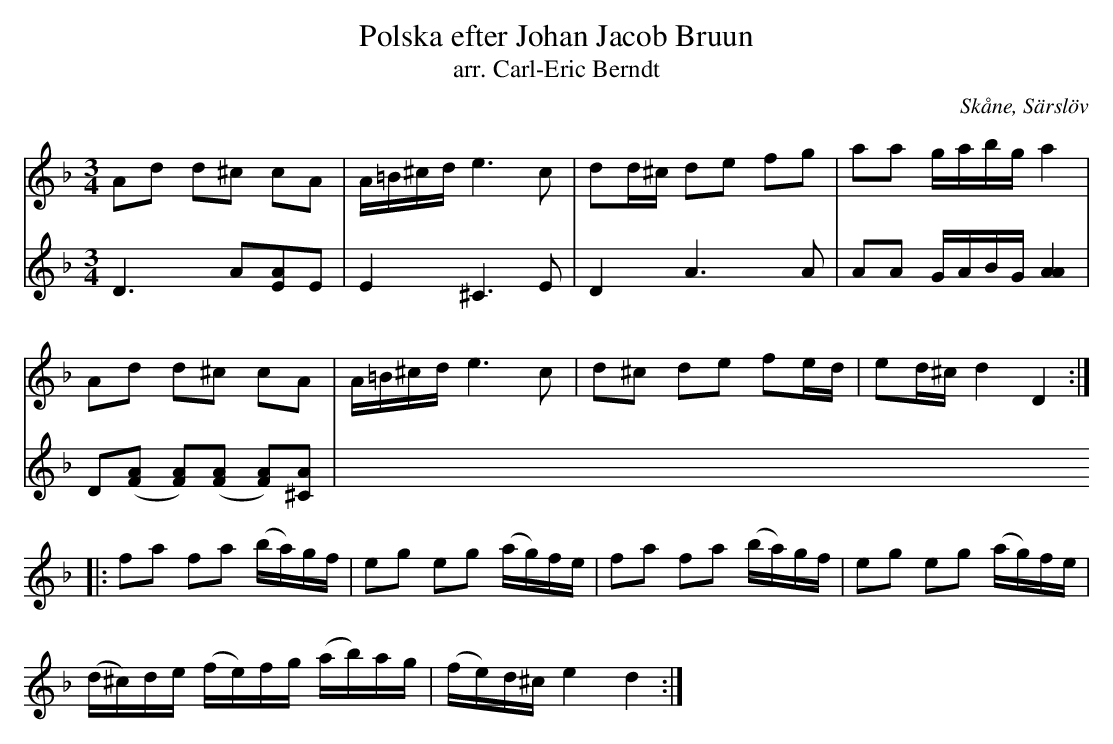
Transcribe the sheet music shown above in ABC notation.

X:1
T:Polska efter Johan Jacob Bruun
T:arr. Carl-Eric Berndt
O:Skåne, Särslöv
M:3/4
L:1/8
K:Dm
V:1
Ad d^c cA | A/=B/^c/d/ e2>c2 | dd/^c/ de fg | aa g/a/b/g/ a2 |
Ad d^c cA | A/=B/^c/d/ e2>c2 | d^c de fe/d/ | ed/^c/ d2 D2 ::
fa fa (b/a/)g/f/ | eg eg (a/g/)f/e/ | fa fa (b/a/)g/f/ | eg eg (a/g/)f/e/ |
(d/^c/)d/e/ (f/e/)f/g/ (a/b/)a/g/ | (f/e/)d/^c/ e2 d2 :|
V:3
D3 A[AE]E | E2 ^C3 E | D2 A2>A2 | AA G/A/B/G/ [A2A2] |
D([AF] [AF])([AF] [AF])[A^C] |
